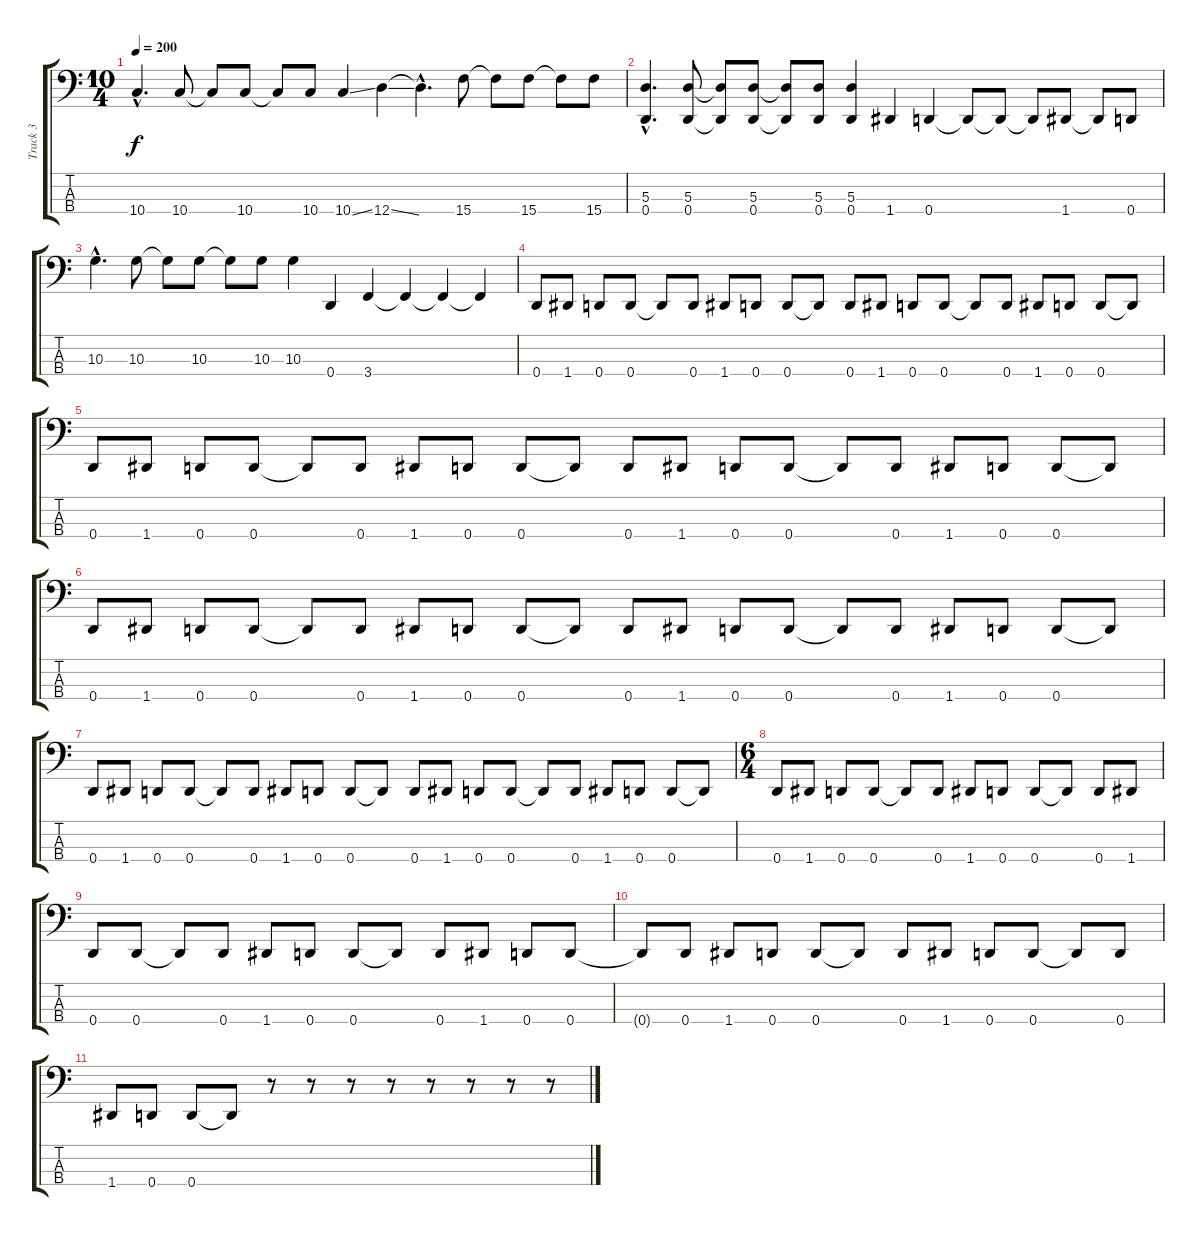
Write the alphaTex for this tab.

\track ("Track 3" "Track 3") {instrument electricbasspick}
\staff {score tabs}
\tuning (G2 D2 A1 D1) {hide}
\ts (10 4)
\tempo 200
\clef f4
\ks c
10.4{hac}.4{d dy f} 10.4.8 10.4{t}.8 10.4.8 10.4{t}.8 10.4.8 10.4{ss}.4 12.4{ss}.4 12.4{hac t}.4{d} 15.4.8 15.4{t}.8 15.4.8 15.4{t}.8 15.4.8 |
(5.3{hac} 0.4{hac}).4{d} (5.3 0.4).8 (5.3{t} 0.4{t}).8 (5.3 0.4).8 (5.3{t} 0.4{t}).8 (5.3 0.4).8 (5.3 0.4).4 1.4.4 0.4.4 0.4{t}.8 0.4{t}.8 0.4{t}.8 1.4.8 1.4{t}.8 0.4.8 |
10.3{hac}.4{d} 10.3.8 10.3{t}.8 10.3.8 10.3{t}.8 10.3.8 10.3.4 0.4.4 3.4.4 3.4{t}.4 3.4{t}.4 3.4{t}.4 |
0.4.8 1.4.8 0.4.8 0.4.8 0.4{t}.8 0.4.8 1.4.8 0.4.8 0.4.8 0.4{t}.8 0.4.8 1.4.8 0.4.8 0.4.8 0.4{t}.8 0.4.8 1.4.8 0.4.8 0.4.8 0.4{t}.8 |
0.4.8 1.4.8 0.4.8 0.4.8 0.4{t}.8 0.4.8 1.4.8 0.4.8 0.4.8 0.4{t}.8 0.4.8 1.4.8 0.4.8 0.4.8 0.4{t}.8 0.4.8 1.4.8 0.4.8 0.4.8 0.4{t}.8 |
0.4.8 1.4.8 0.4.8 0.4.8 0.4{t}.8 0.4.8 1.4.8 0.4.8 0.4.8 0.4{t}.8 0.4.8 1.4.8 0.4.8 0.4.8 0.4{t}.8 0.4.8 1.4.8 0.4.8 0.4.8 0.4{t}.8 |
0.4.8 1.4.8 0.4.8 0.4.8 0.4{t}.8 0.4.8 1.4.8 0.4.8 0.4.8 0.4{t}.8 0.4.8 1.4.8 0.4.8 0.4.8 0.4{t}.8 0.4.8 1.4.8 0.4.8 0.4.8 0.4{t}.8 |
\ts (6 4)
0.4.8 1.4.8 0.4.8 0.4.8 0.4{t}.8 0.4.8 1.4.8 0.4.8 0.4.8 0.4{t}.8 0.4.8 1.4.8 |
0.4.8 0.4.8 0.4{t}.8 0.4.8 1.4.8 0.4.8 0.4.8 0.4{t}.8 0.4.8 1.4.8 0.4.8 0.4.8 |
0.4{t}.8 0.4.8 1.4.8 0.4.8 0.4.8 0.4{t}.8 0.4.8 1.4.8 0.4.8 0.4.8 0.4{t}.8 0.4.8 |
1.4.8 0.4.8 0.4.8 0.4{t}.8 r.8 r.8 r.8 r.8 r.8 r.8 r.8 r.8
